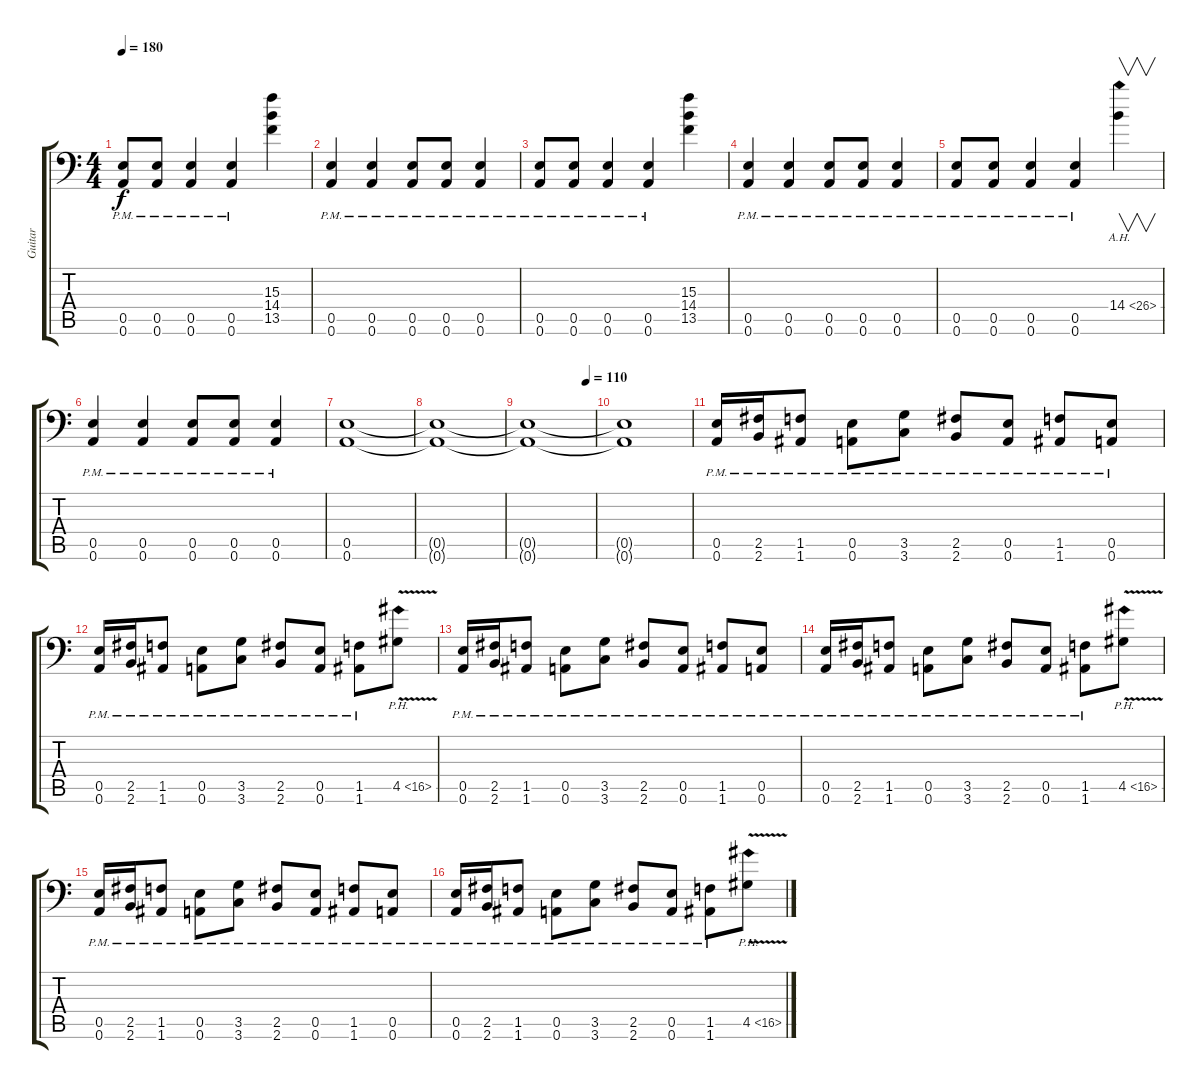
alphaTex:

\track ("Guitar" "Guitar") {instrument overdrivenguitar}
\staff {score tabs}
\tuning (B3 Gb3 D3 A2 E2 A1) {hide}
\ts (4 4)
\tempo 180
\clef f4
\ks c
(0.5{pm} 0.6{pm}).8{dy f} (0.5{pm} 0.6{pm}).8 (0.5{pm} 0.6{pm}).4 (0.5{pm} 0.6{pm}).4 (15.3 14.4 13.5).4 |
(0.5{pm} 0.6{pm}).4 (0.5{pm} 0.6{pm}).4 (0.5{pm} 0.6{pm}).8 (0.5{pm} 0.6{pm}).8 (0.5{pm} 0.6{pm}).4 |
(0.5{pm} 0.6{pm}).8 (0.5{pm} 0.6{pm}).8 (0.5{pm} 0.6{pm}).4 (0.5{pm} 0.6{pm}).4 (15.3 14.4 13.5).4 |
(0.5{pm} 0.6{pm}).4 (0.5{pm} 0.6{pm}).4 (0.5{pm} 0.6{pm}).8 (0.5{pm} 0.6{pm}).8 (0.5{pm} 0.6{pm}).4 |
(0.5{pm} 0.6{pm}).8 (0.5{pm} 0.6{pm}).8 (0.5{pm} 0.6{pm}).4 (0.5{pm} 0.6{pm}).4 14.4{ah 12}.4{v} |
(0.5{pm} 0.6{pm}).4 (0.5{pm} 0.6{pm}).4 (0.5{pm} 0.6{pm}).8 (0.5{pm} 0.6{pm}).8 (0.5{pm} 0.6{pm}).4 |
(0.5 0.6).1 |
(0.5{t} 0.6{t}).1 |
\tempo (110 0.875)
(0.5{t} 0.6{t}).1 |
(0.5{t} 0.6{t}).1 |
(0.5{pm} 0.6{pm}).16 (2.5{pm} 2.6{pm}).16 (1.5{pm} 1.6{pm}).8 (0.5{pm} 0.6{pm}).8 (3.5{pm} 3.6{pm}).8 (2.5{pm} 2.6{pm}).8 (0.5{pm} 0.6{pm}).8 (1.5{pm} 1.6{pm}).8 (0.5{pm} 0.6{pm}).8 |
(0.5{pm} 0.6{pm}).16 (2.5{pm} 2.6{pm}).16 (1.5{pm} 1.6{pm}).8 (0.5{pm} 0.6{pm}).8 (3.5{pm} 3.6{pm}).8 (2.5{pm} 2.6{pm}).8 (0.5{pm} 0.6{pm}).8 (1.5{pm} 1.6{pm}).8 4.5{ph 12 v}.8 |
(0.5{pm} 0.6{pm}).16 (2.5{pm} 2.6{pm}).16 (1.5{pm} 1.6{pm}).8 (0.5{pm} 0.6{pm}).8 (3.5{pm} 3.6{pm}).8 (2.5{pm} 2.6{pm}).8 (0.5{pm} 0.6{pm}).8 (1.5{pm} 1.6{pm}).8 (0.5{pm} 0.6{pm}).8 |
(0.5{pm} 0.6{pm}).16 (2.5{pm} 2.6{pm}).16 (1.5{pm} 1.6{pm}).8 (0.5{pm} 0.6{pm}).8 (3.5{pm} 3.6{pm}).8 (2.5{pm} 2.6{pm}).8 (0.5{pm} 0.6{pm}).8 (1.5{pm} 1.6{pm}).8 4.5{ph 12 v}.8 |
(0.5{pm} 0.6{pm}).16 (2.5{pm} 2.6{pm}).16 (1.5{pm} 1.6{pm}).8 (0.5{pm} 0.6{pm}).8 (3.5{pm} 3.6{pm}).8 (2.5{pm} 2.6{pm}).8 (0.5{pm} 0.6{pm}).8 (1.5{pm} 1.6{pm}).8 (0.5{pm} 0.6{pm}).8 |
(0.5{pm} 0.6{pm}).16 (2.5{pm} 2.6{pm}).16 (1.5{pm} 1.6{pm}).8 (0.5{pm} 0.6{pm}).8 (3.5{pm} 3.6{pm}).8 (2.5{pm} 2.6{pm}).8 (0.5{pm} 0.6{pm}).8 (1.5{pm} 1.6{pm}).8 4.5{ph 12 v}.8
